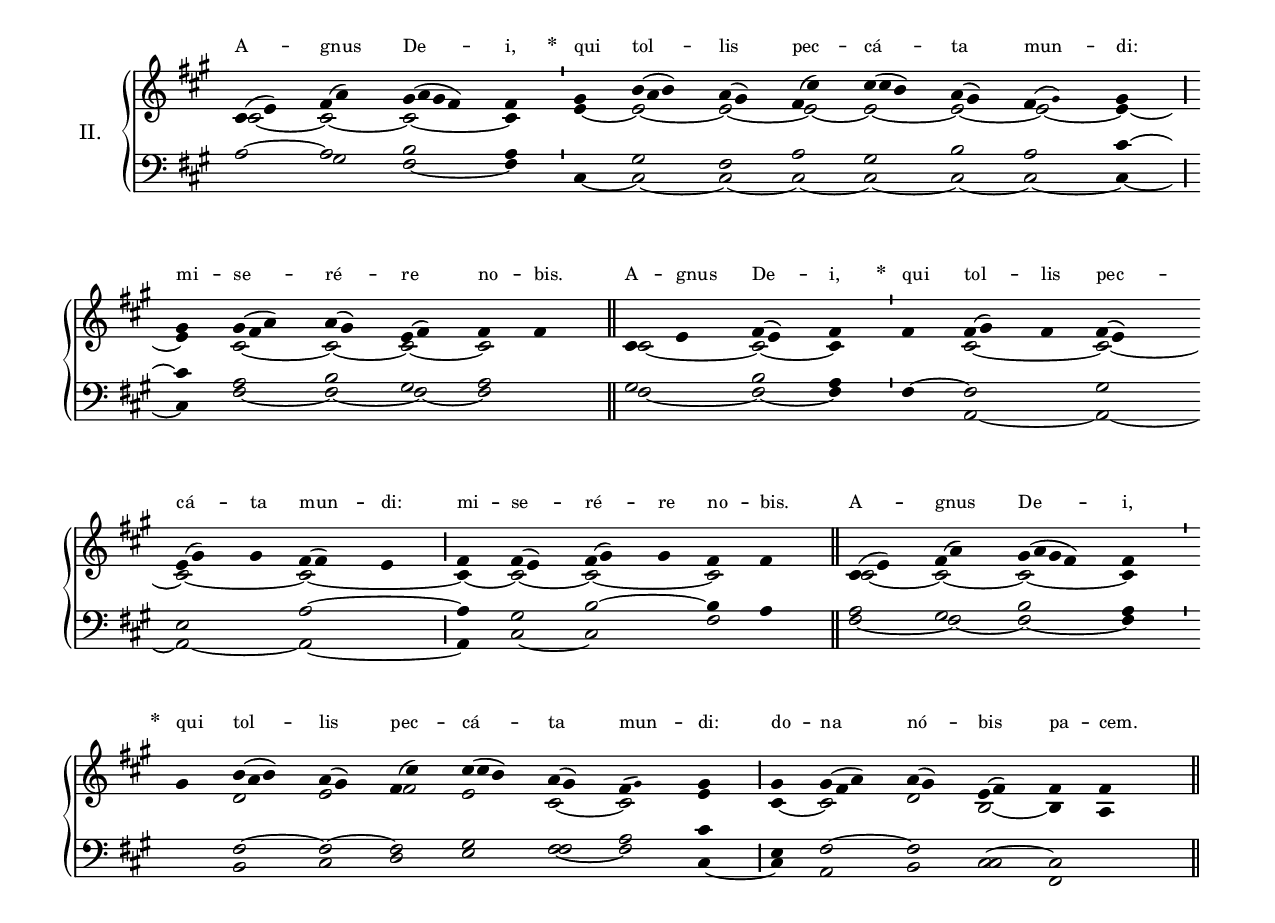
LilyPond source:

\version "2.18"
\include "gregorian.ly"
\include "noh2.ily"

%Page reference: page v.72
%(volume.page)

%Proofed 3/14

global = {
 \key fis \minor
 \cadenzaOn 
 \override Glissando #'thickness = #2.0
}

chantText = \lyricmode {
A -- gnus De -- i, 
\set stanza = " * " qui tol -- lis pec -- cá -- ta mun -- di: 
mi -- se -- ré -- re no -- bis. 
A -- gnus De -- i, 
\set stanza = " * " qui tol -- lis pec -- cá -- ta mun -- di: 
mi -- se -- ré -- re no -- bis. 
A -- gnus De -- i, 
\set stanza = " * " qui tol -- lis pec -- cá -- ta mun -- di: 
do -- na nó -- bis pa -- cem. }

chantMusic = {
\tieDown   cis'4 ( e'4) fis'4 ( a'4) gis'4 ( a'4 gis'4 fis'4) fis'4 \divisioMinima
 gis'4 b'4 ( a'4 b'4) a'4 ( gis'4) fis'4 ( cis''4) cis''4 ( cis''4 b'4) a'4 ( gis'4) fis'4 ( \once \tweak #'font-size #-4 gis' ) gis'4 \divisioMaior
 \forceBreak
 gis'4 gis'4 ( fis'4 a'4) a'4 ( gis'4) e'4 ( fis'4) fis'4 fis'4 \finalis
 cis'4 e'4 fis'4 ( e'4) fis'4 \divisioMinima
 fis'4 fis'4 ( gis'4) fis'4 fis'4 ( e'4) \forceBreak
 e'4 ( gis'4) gis'4 fis'4 ( fis'4) e'4 \divisioMaior
 fis'4 fis'4 ( e'4) fis'4 ( gis'4) gis'4 fis'4 fis'4 \finalis
 cis'4 ( e'4) fis'4 ( a'4) gis'4 ( a'4 gis'4 fis'4) fis'4 \divisioMinima
 \forceBreak
 gis'4 b'4 ( a'4 b'4) a'4 ( gis'4) fis'4 ( cis''4) cis''4 ( cis''4 b'4) a'4 ( gis'4) fis'4 ( \once \tweak #'font-size #-4 gis' ) gis'4 \divisioMaior
 gis'4 gis'4 ( fis'4 a'4) a'4 ( gis'4) e'4 ( fis'4) fis'4 fis'4 \finalis

}

altoMusic = {
cis'2 ~ cis'2 ~ cis'2*4/2 ~ cis'4 \divisioMinima
e'4 ~ e'2*3/2 ~ e'2 ~ e'2 ~ e'2*3/2 ~ e'2 ~ e'2 ~ e'4 ~ \divisioMaior
e'4 cis'2*3/2 ~ cis'2 ~ cis'2 ~ cis'2 \finalis
cis'2 ~ cis'2 ~ cis'4 \divisioMinima
r4 cis'2*3/2 ~ cis'2 ~ cis'2*3/2 ~ cis'2*3/2 ~ \divisioMaior
cis'4 ~ cis'2 ~ cis'2*3/2 ~ cis'2 \finalis
cis'2 ~ cis'2 ~ cis'2*4/2 ~ cis'4 \divisioMinima
r4 d'2*3/2 e'2 fis'2 e'2*3/2 cis'2 ~ cis'2 e'4 \divisioMaior
cis'4 ~ cis'2*3/2 d'2 b2 ~ b4 a4 \finalis
}

tenorMusic = {
a2 ~ a2 b2*4/2 a4 \divisioMinima
r4 gis2*3/2 fis2 a2 gis2*3/2 b2 a2 cis'4 ~ \divisioMaior
cis'4 a2*3/2 b2 gis2 a2 \finalis
gis2 b2 a4 \divisioMinima
fis4 ~ fis2*3/2 gis2 e2*3/2 a2*3/2 ~ \divisioMaior
a4 gis2 b2*3/2 ~ b4 a4 \finalis
a2 gis2 b2*4/2 a4 \divisioMinima
r4 fis2*3/2 ~ fis2 ~ fis2 gis2*3/2 \shiftRight fis2 a2 cis'4 \divisioMaior
e4 fis2*3/2 ~ fis2 cis2 ~ cis2 \finalis
}

bassMusic = {
r2 gis2 fis2*4/2 ~ fis4 \divisioMinima
cis4 ~ cis2*3/2 ~ cis2 ~ cis2 ~ cis2*3/2 ~ cis2 ~ cis2 ~ cis4 ~ \divisioMaior
cis4 fis2*3/2 ~ fis2 ~ fis2 ~ fis2 \finalis
fis2 ~ fis2 ~ fis4 \divisioMinima
r4 a,2*3/2 ~ a,2 ~ a,2*3/2 ~ a,2*3/2 ~ \divisioMaior
a,4 cis2 ~ cis2*3/2 fis2 \finalis
fis2 ~ fis2 ~ fis2*4/2 ~ fis4 \divisioMinima
r4 b,2*3/2 cis2 d2 e2*3/2 fis2 ~ fis2 cis4 ~ \divisioMaior
cis4 a,2*3/2 b,2 \shiftRight cis2 fis,2 \finalis
}

voiceLines = {
\voiceLineStyle


}

\score{
  <<
    \new Lyrics
    \new GrandStaff <<
      \set GrandStaff.autoBeaming = ##f
      \set GrandStaff.instrumentName = \markup \center-column {
        "II."
      }
      \new Staff = up <<
        \new Voice = "chant" {
          \voiceOne \global \chantMusic
        }
        \new Voice {
          \voiceTwo \global \altoMusic
        }
      >>

      \new Staff = down <<
        \clef bass
        \new Voice {
          \voiceOne \global \tenorMusic
        }
        \new Voice {
          \voiceTwo \global \bassMusic
        }
	\new Voice {
        \voiceThree \global \voiceLines
        }
      >>
    >>
    \context Lyrics {
      \lyricsto chant {
      \chantText
    }
    }
  >>
  \layout{
  }
  
}
